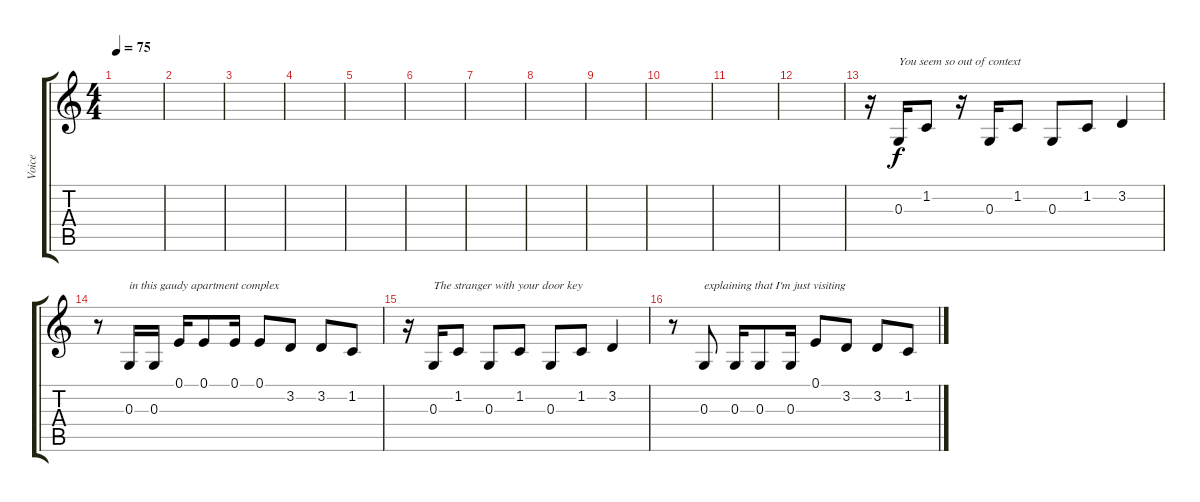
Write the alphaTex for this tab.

\track ("Voice" "Voice") {instrument oboe}
\staff {score tabs}
\tuning (E4 B3 G3 D3 A2 E2) {hide}
\ts (4 4)
\tempo 75
\clef g2
\ks c
|
|
|
|
|
|
|
|
|
|
|
|
r.16 0.3.16{txt "You seem so out of context"} 1.2.8 r.16 0.3.16 1.2.8 0.3.8 1.2.8 3.2.4 |
r.8 0.3.16{txt "in this gaudy apartment complex"} 0.3.16 0.1.16 0.1.8 0.1.16 0.1.8 3.2.8 3.2.8 1.2.8 |
r.16 0.3.16{txt "The stranger with your door key"} 1.2.8 0.3.8 1.2.8 0.3.8 1.2.8 3.2.4 |
r.8 0.3.8{txt "explaining that I'm just visiting"} 0.3.16 0.3.8 0.3.16 0.1.8 3.2.8 3.2.8 1.2.8
